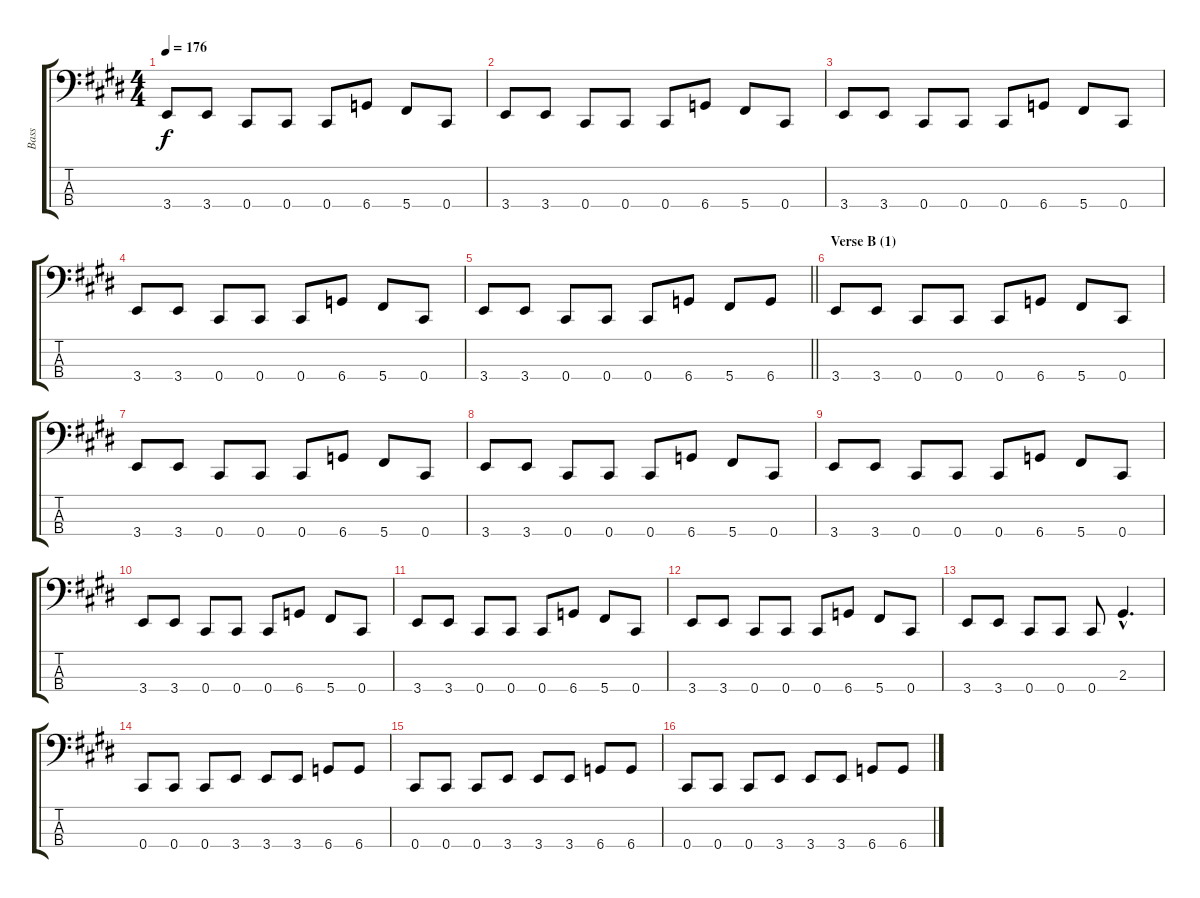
\track ("Bass" "Bass") {instrument electricbasspick}
\staff {score tabs}
\tuning (E2 B1 Gb1 Db1) {hide}
\ts (4 4)
\tempo 176
\clef f4
\ks c#minor
3.4.8{dy f} 3.4.8 0.4.8 0.4.8 0.4.8 6.4.8 5.4.8 0.4.8 |
3.4.8 3.4.8 0.4.8 0.4.8 0.4.8 6.4.8 5.4.8 0.4.8 |
3.4.8 3.4.8 0.4.8 0.4.8 0.4.8 6.4.8 5.4.8 0.4.8 |
3.4.8 3.4.8 0.4.8 0.4.8 0.4.8 6.4.8 5.4.8 0.4.8 |
\barLineRight lightlight
3.4.8 3.4.8 0.4.8 0.4.8 0.4.8 6.4.8 5.4.8 6.4.8 |
\section ("" "Verse B (1)")
3.4.8 3.4.8 0.4.8 0.4.8 0.4.8 6.4.8 5.4.8 0.4.8 |
3.4.8 3.4.8 0.4.8 0.4.8 0.4.8 6.4.8 5.4.8 0.4.8 |
3.4.8 3.4.8 0.4.8 0.4.8 0.4.8 6.4.8 5.4.8 0.4.8 |
3.4.8 3.4.8 0.4.8 0.4.8 0.4.8 6.4.8 5.4.8 0.4.8 |
3.4.8 3.4.8 0.4.8 0.4.8 0.4.8 6.4.8 5.4.8 0.4.8 |
3.4.8 3.4.8 0.4.8 0.4.8 0.4.8 6.4.8 5.4.8 0.4.8 |
3.4.8 3.4.8 0.4.8 0.4.8 0.4.8 6.4.8 5.4.8 0.4.8 |
3.4.8 3.4.8 0.4.8 0.4.8 0.4.8 2.3{hac}.4{d} |
0.4.8 0.4.8 0.4.8 3.4.8 3.4.8 3.4.8 6.4.8 6.4.8 |
0.4.8 0.4.8 0.4.8 3.4.8 3.4.8 3.4.8 6.4.8 6.4.8 |
0.4.8 0.4.8 0.4.8 3.4.8 3.4.8 3.4.8 6.4.8 6.4.8
